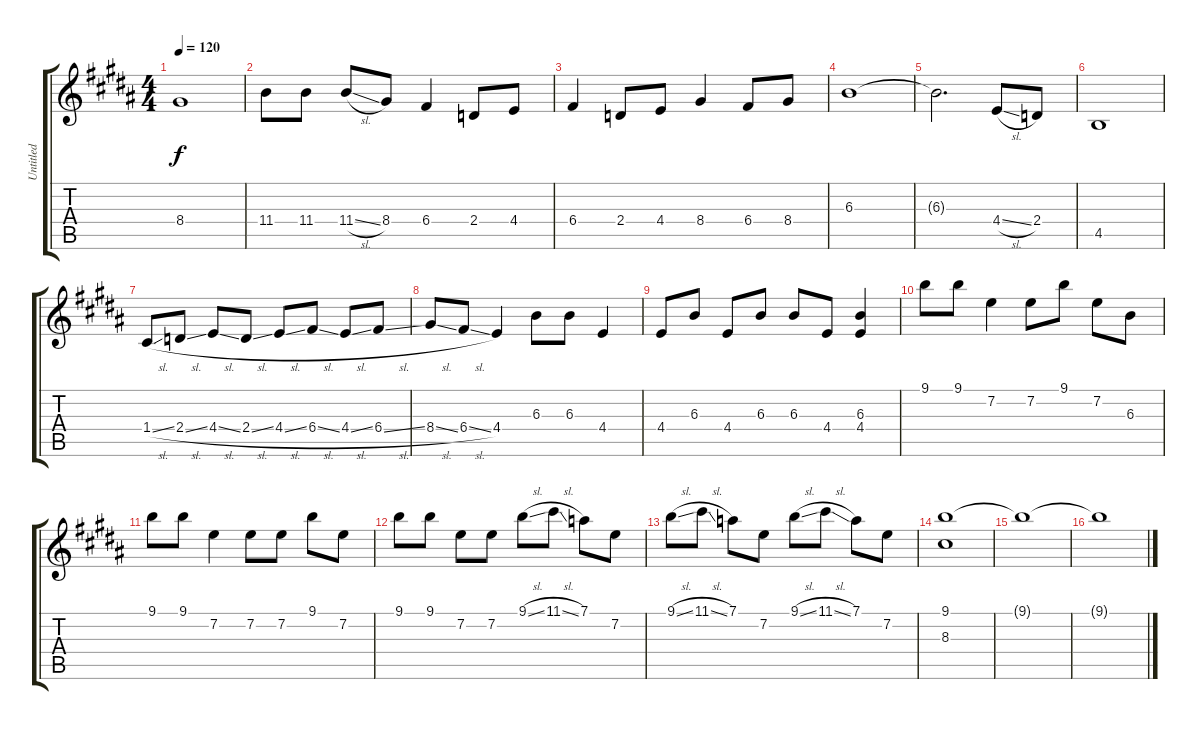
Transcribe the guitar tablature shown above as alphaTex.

\track ("Untitled" "Untitled") {instrument overdrivenguitar}
\staff {score tabs}
\tuning (D4 A3 F3 C3 G2 D2) {hide}
\ts (4 4)
\tempo 120
\clef g2
\ks b
8.4{t}.1{dy f} |
11.4.8 11.4.8 11.4{sl}.8 8.4.8 6.4.4 2.4.8 4.4.8 |
6.4.4 2.4.8 4.4.8 8.4.4 6.4.8 8.4.8 |
6.3.1 |
6.3{t}.2{d} 4.4{sl}.8 2.4.8 |
4.5.1 |
1.4{sl}.8 2.4{sl}.8 4.4{sl}.8 2.4{sl}.8 4.4{sl}.8 6.4{sl}.8 4.4{sl}.8 6.4{sl}.8 |
8.4{sl}.8 6.4{sl}.8 4.4.4 6.3.8 6.3.8 4.4.4 |
4.4.8 6.3.8 4.4.8 6.3.8 6.3.8 4.4.8 (6.3 4.4).4 |
9.1.8 9.1.8 7.2.4 7.2.8 9.1.8 7.2.8 6.3.8 |
9.1.8 9.1.8 7.2.4 7.2.8 7.2.8 9.1.8 7.2.8 |
9.1.8 9.1.8 7.2.8 7.2.8 9.1{sl}.8 11.1{sl}.8 7.1.8 7.2.8 |
9.1{sl}.8 11.1{sl}.8 7.1.8 7.2.8 9.1{sl}.8 11.1{sl}.8 7.1.8 7.2.8 |
(9.1 8.3).1 |
9.1{t}.1 |
9.1{t}.1
